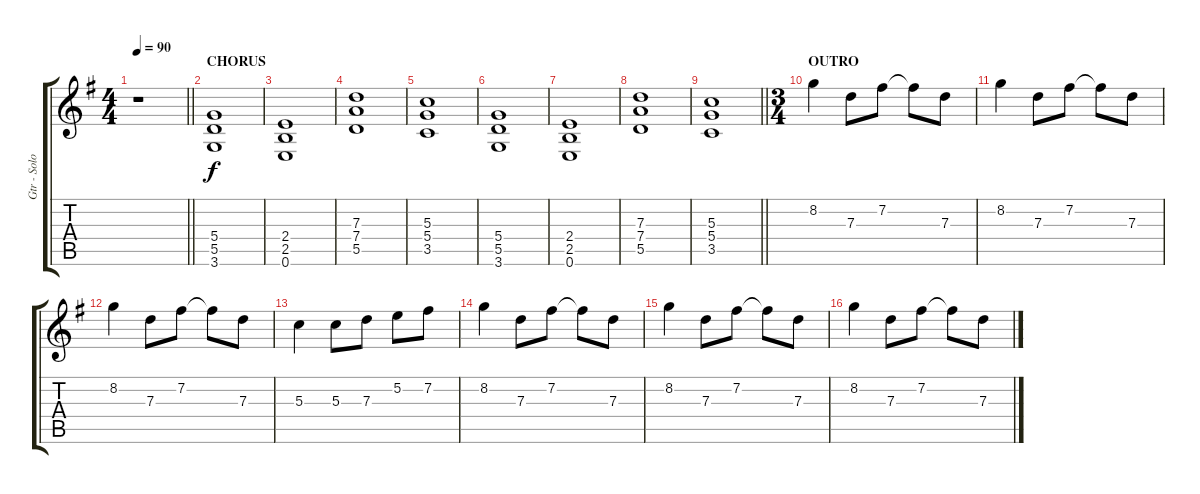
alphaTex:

\track ("Gtr - Solo" "Gtr - Solo") {instrument overdrivenguitar}
\staff {score tabs}
\tuning (E4 B3 G3 D3 A2 E2) {hide}
\ts (4 4)
\tempo 90
\clef g2
\barLineRight lightlight
\ks g
r.1{dy f} |
\section ("" "CHORUS")
(5.4 5.5 3.6).1 |
(2.4 2.5 0.6).1 |
(7.3 7.4 5.5).1 |
(5.3 5.4 3.5).1 |
(5.4 5.5 3.6).1 |
(2.4 2.5 0.6).1 |
(7.3 7.4 5.5).1 |
\barLineRight lightlight
(5.3 5.4 3.5).1 |
\ts (3 4)
\section ("" "OUTRO")
8.2.4 7.3.8 7.2.8 7.2{t}.8 7.3.8 |
8.2.4 7.3.8 7.2.8 7.2{t}.8 7.3.8 |
8.2.4 7.3.8 7.2.8 7.2{t}.8 7.3.8 |
5.3.4 5.3.8 7.3.8 5.2.8 7.2.8 |
8.2.4 7.3.8 7.2.8 7.2{t}.8 7.3.8 |
8.2.4 7.3.8 7.2.8 7.2{t}.8 7.3.8 |
8.2.4 7.3.8 7.2.8 7.2{t}.8 7.3.8
